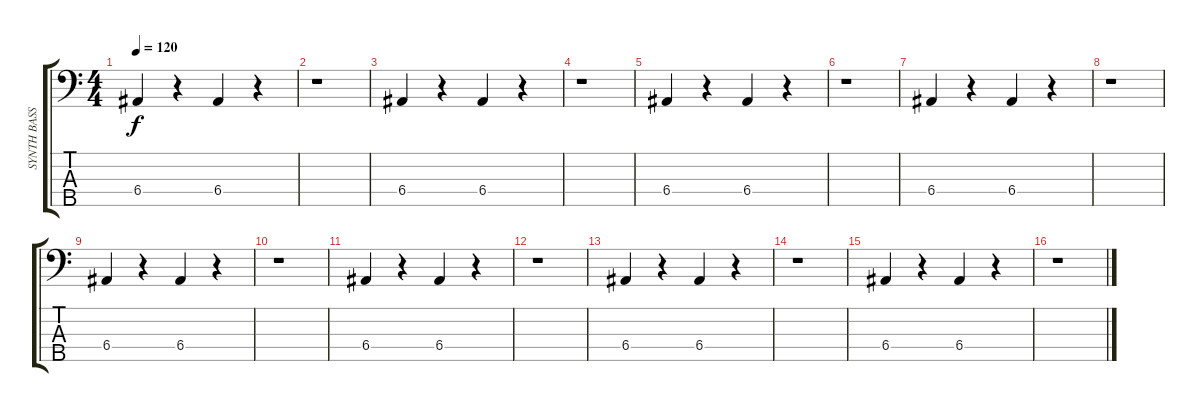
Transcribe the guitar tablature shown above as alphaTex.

\track ("SYNTH BASS" "SYNTH BASS") {instrument contrabass}
\staff {score tabs}
\tuning (G2 D2 A1 E1 B0) {hide}
\ts (4 4)
\tempo 120
\clef f4
\ks c
6.4.4{dy f volume 9 instrument synthbass1} r.4 6.4.4 r.4 |
r.1 |
6.4.4 r.4 6.4.4 r.4 |
r.1 |
6.4.4 r.4 6.4.4 r.4 |
r.1 |
6.4.4 r.4 6.4.4 r.4 |
r.1 |
6.4.4 r.4 6.4.4 r.4 |
r.1 |
6.4.4 r.4 6.4.4 r.4 |
r.1 |
6.4.4 r.4 6.4.4 r.4 |
r.1 |
6.4.4 r.4 6.4.4 r.4 |
r.1
